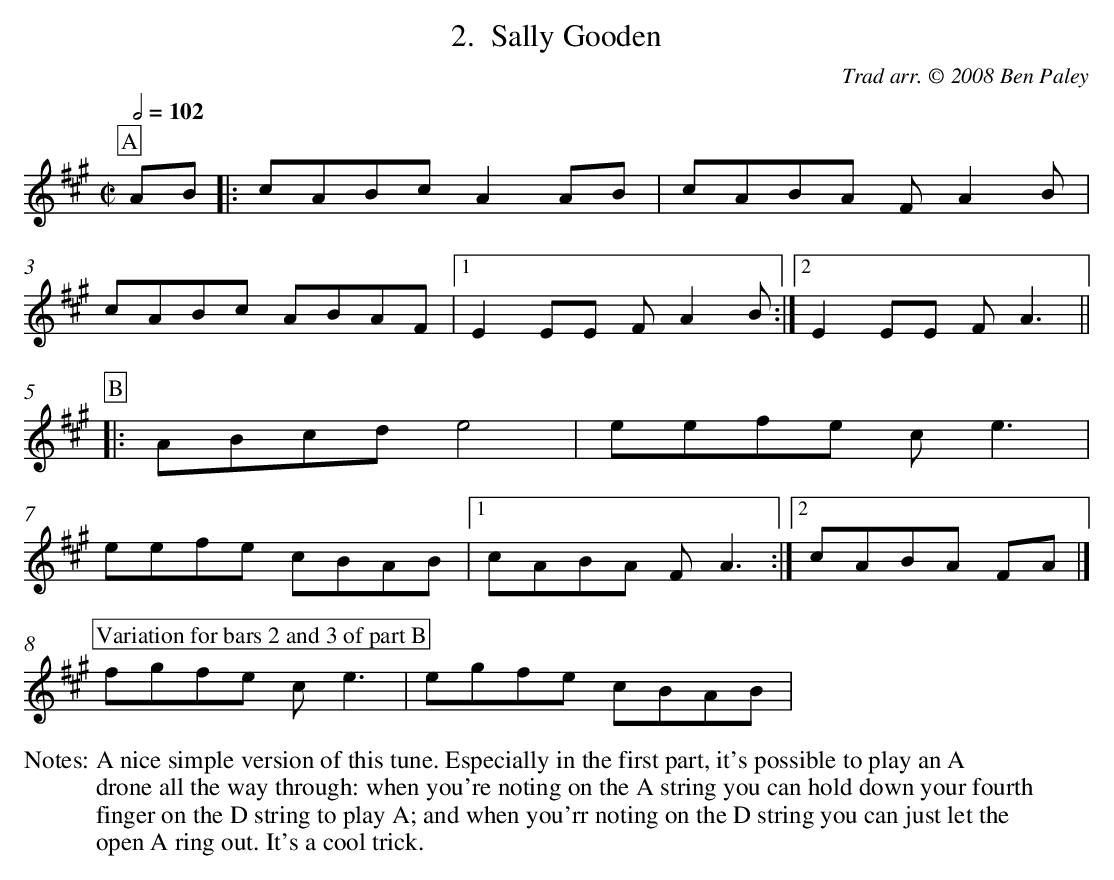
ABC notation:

X:1
T:Sally Gooden
L:1/8
M:C|
C:Trad arr. © 2008 Ben Paley
Q:1/2=102
K:A
P:A
AB |: cABc A2AB | cABA FA2B |
cABc ABAF |1 E2EE FA2B :|2 E2EE FA3 ||
P:B
|: ABcd e4 | eefe ce3 |
eefe cBAB |1 cABA FA3 :|2 cABA FA |]
P:Variation for bars 2 and 3 of part B
fgfe ce3 | egfe cBAB |
